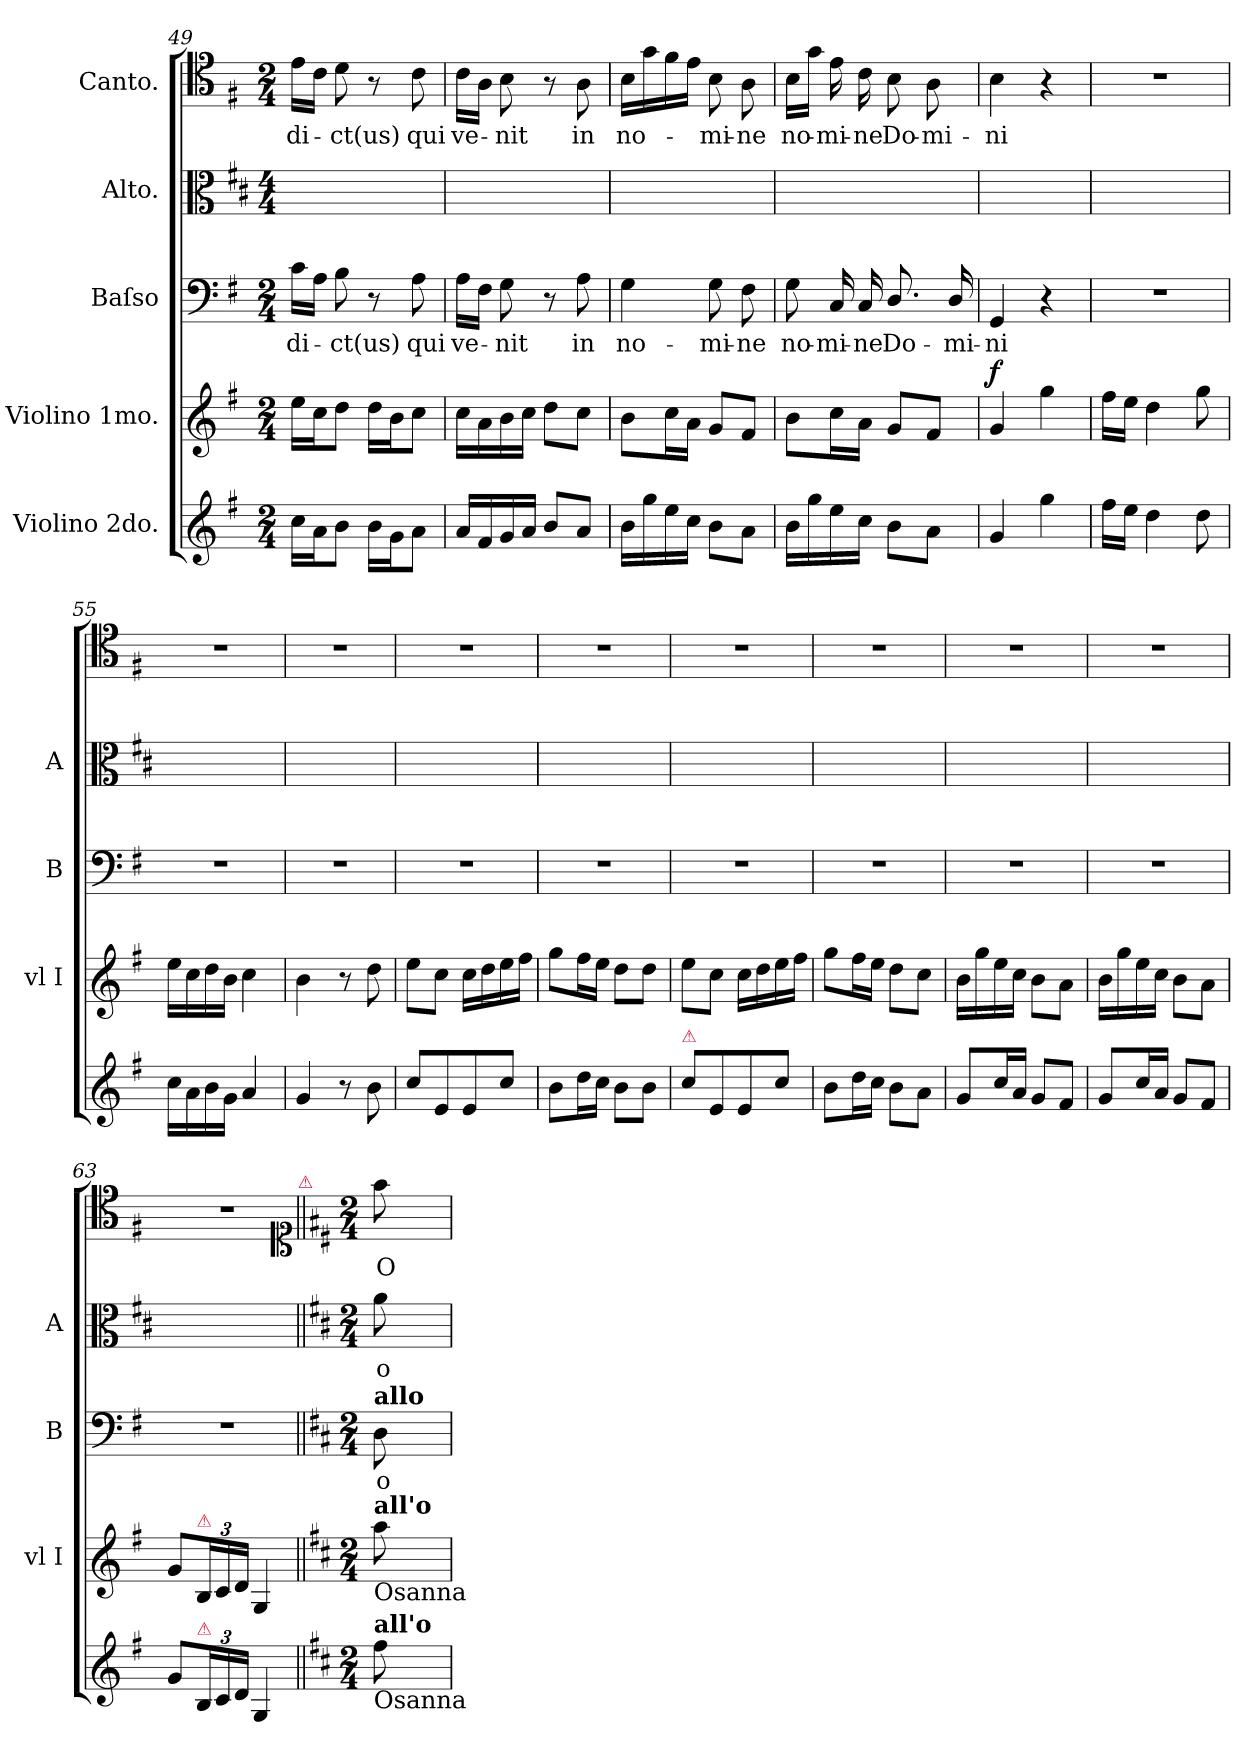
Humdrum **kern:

**kern	**kern	**dynam	**kern	**text	**kern	**text	**kern	**text
*part5	*part4	*part4	*part3	*part3	*part2	*part2	*part1	*part1
*staff5	*staff4	*staff4	*staff3	*staff3	*staff2	*staff2	*staff1	*staff1
*I"Violino 2do.	*I"Violino 1mo.	*	*I"Baſso	*	*I"Alto.	*	*I"Canto.	*
*	*I'vl I	*	*I'B	*	*I'A	*	*	*
*clefG2	*clefG2	*	*clefF4	*	*clefC3	*	*clefC4	*
*k[f#]	*k[f#]	*	*k[f#]	*	*k[f#c#]	*	*k[f#]	*
*M2/4	*M2/4	*	*M2/4	*	*M4/4	*	*M2/4	*
=49	=49	=49	=49	=49	=49	=49	=49	=49
16cc\LL	16ee\LL	.	16c\LL	-di-	2ryy	.	16e\LL	-di-
16a\J	16cc\J	.	16A\JJ	.	.	.	16c\JJ	.
8b\J	8dd\J	.	8B\	-ct(us)	.	.	8d\	-ct(us)
16b\LL	16dd\LL	.	8r	.	.	.	8r	.
16g\J	16b\J	.	.	.	.	.	.	.
8a\J	8cc\J	.	8A\	qui	.	.	8c\	qui
=50	=50	=50	=50	=50	=50	=50	=50	=50
16a/LL	16cc\LL	.	16A\LL	ve-	2ryy	.	16c\LL	ve-
16f#/	16a\	.	16F#\JJ	.	.	.	16A\JJ	.
16g/	16b\	.	8G\	-nit	.	.	8B\	-nit
16a/JJ	16cc\JJ	.	.	.	.	.	.	.
8b/L	8dd\L	.	8r	.	.	.	8r	.
8a/J	8cc\J	.	8A\	in	.	.	8A\	in
=51	=51	=51	=51	=51	=51	=51	=51	=51
16b\LL	8b\L	.	4G\	no-	2ryy	.	16B\LL	no-
16gg\	.	.	.	.	.	.	16g\	.
16ee\	16cc\L	.	.	.	.	.	16f#\	.
16cc\JJ	16a\JJ	.	.	.	.	.	16e\JJ	.
8b\L	8g/L	.	8G\	-mi-	.	.	8B\	-mi-
8a\J	8f#/J	.	8F#\	-ne	.	.	8A\	-ne
=52	=52	=52	=52	=52	=52	=52	=52	=52
16b\LL	8b\L	.	8G\	no-	2ryy	.	16B\LL	no-
16gg\	.	.	.	.	.	.	16g\JJ	.
16ee\	16cc\L	.	16C/	-mi-	.	.	16e\	-mi-
16cc\JJ	16a\JJ	.	16C/	-ne	.	.	16c\	-ne
8b\L	8g/L	.	8.D/	Do-	.	.	8B\	Do-
8a\J	8f#/J	.	.	.	.	.	8A\	-mi-
.	.	.	16D/	-mi-	.	.	.	.
=53	=53	=53	=53	=53	=53	=53	=53	=53
!	!	!LO:DY:a	!	!	!	!	!	!
4g/	4g/	f.	4GG/	-ni	2ryy	.	4B\	-ni
4gg\	4gg\	.	4r	.	.	.	4r	.
=54	=54	=54	=54	=54	=54	=54	=54	=54
16ff#\LL	16ff#\LL	.	2r	.	2ryy	.	2r	.
16ee\JJ	16ee\JJ	.	.	.	.	.	.	.
4dd\	4dd\	.	.	.	.	.	.	.
8dd\	8gg\	.	.	.	.	.	.	.
=55	=55	=55	=55	=55	=55	=55	=55	=55
16cc\LL	16ee\LL	.	2r	.	2ryy	.	2r	.
16a\	16cc\	.	.	.	.	.	.	.
16b\	16dd\	.	.	.	.	.	.	.
16g\JJ	16b\JJ	.	.	.	.	.	.	.
4a/	4cc\	.	.	.	.	.	.	.
=56	=56	=56	=56	=56	=56	=56	=56	=56
4g/	4b\	.	2r	.	2ryy	.	2r	.
8r	8r	.	.	.	.	.	.	.
8b\	8dd\	.	.	.	.	.	.	.
=57	=57	=57	=57	=57	=57	=57	=57	=57
8cc/L	8ee\L	.	2r	.	2ryy	.	2r	.
8e/	8cc\J	.	.	.	.	.	.	.
8e/	16cc\LL	.	.	.	.	.	.	.
.	16dd\	.	.	.	.	.	.	.
8cc/J	16ee\	.	.	.	.	.	.	.
.	16ff#\JJ	.	.	.	.	.	.	.
=58	=58	=58	=58	=58	=58	=58	=58	=58
8b\L	8gg\L	.	2r	.	2ryy	.	2r	.
16dd\L	16ff#\L	.	.	.	.	.	.	.
16cc\JJ	16ee\JJ	.	.	.	.	.	.	.
8b\L	8dd\L	.	.	.	.	.	.	.
8b\J	8dd\J	.	.	.	.	.	.	.
=59	=59	=59	=59	=59	=59	=59	=59	=59
!LO:TX:a:color=crimson:t=⚠	!	!	!	!	!	!	!	!
8cc\L	8ee\L	.	2r	.	2ryy	.	2r	.
8e/	8cc\J	.	.	.	.	.	.	.
8e/	16cc\LL	.	.	.	.	.	.	.
.	16dd\	.	.	.	.	.	.	.
8cc/J	16ee\	.	.	.	.	.	.	.
.	16ff#\JJ	.	.	.	.	.	.	.
=60	=60	=60	=60	=60	=60	=60	=60	=60
8b\L	8gg\L	.	2r	.	2ryy	.	2r	.
16dd\L	16ff#\L	.	.	.	.	.	.	.
16cc\JJ	16ee\JJ	.	.	.	.	.	.	.
8b\L	8dd\L	.	.	.	.	.	.	.
8a\J	8cc\J	.	.	.	.	.	.	.
=61	=61	=61	=61	=61	=61	=61	=61	=61
8g/L	16b\LL	.	2r	.	2ryy	.	2r	.
.	16gg\	.	.	.	.	.	.	.
16cc/L	16ee\	.	.	.	.	.	.	.
16a/JJ	16cc\JJ	.	.	.	.	.	.	.
8g/L	8b\L	.	.	.	.	.	.	.
8f#/J	8a\J	.	.	.	.	.	.	.
=62	=62	=62	=62	=62	=62	=62	=62	=62
8g/L	16b\LL	.	2r	.	2ryy	.	2r	.
.	16gg\	.	.	.	.	.	.	.
16cc/L	16ee\	.	.	.	.	.	.	.
16a/JJ	16cc\JJ	.	.	.	.	.	.	.
8g/L	8b\L	.	.	.	.	.	.	.
8f#/J	8a\J	.	.	.	.	.	.	.
=63	=63	=63	=63	=63	=63	=63	=63	=63
8g/L	8g/L	.	2r	.	2ryy	.	2r	.
!	!LO:TX:a:color=crimson:t=⚠	!	!	!	!	!	!	!
!LO:TX:a:color=crimson:t=⚠	!	!	!	!	!	!	!	!
24B/L	24B/L	.	.	.	.	.	.	.
24c/	24c/	.	.	.	.	.	.	.
24d/JJ	24d/JJ	.	.	.	.	.	.	.
4G/	4G/	.	.	.	.	.	.	.
*	*	*	*	*	*	*	*clefC1	*
!	!	!	!	!	!	!	!LO:TX:a:color=crimson:t=⚠	!
=64||	=64||	=64||	=64||	=64||	=64||	=64||	=64||	=64||
*k[f#c#]	*k[f#c#]	*	*k[f#c#]	*	*k[f#c#]	*	*k[f#c#]	*
*M2/4	*M2/4	*	*M2/4	*	*M2/4	*	*M2/4	*
!	!	!	!LO:TX:a:B:t=allo	!	!	!	!	!
!	!LO:TX:b:t=Osanna	!	!	!	!	!	!	!
!	!LO:TX:a:B:t=all'o	!	!	!	!	!	!	!
!LO:TX:b:t=Osanna	!	!	!	!	!	!	!	!
!LO:TX:a:B:t=all'o	!	!	!	!	!	!	!	!
8ff#\	8aa\	.	8D\	o-	8a\	o-	8ff#\	O-
=	=	=	=	=	=	=	=	=
*-	*-	*-	*-	*-	*-	*-	*-	*-
